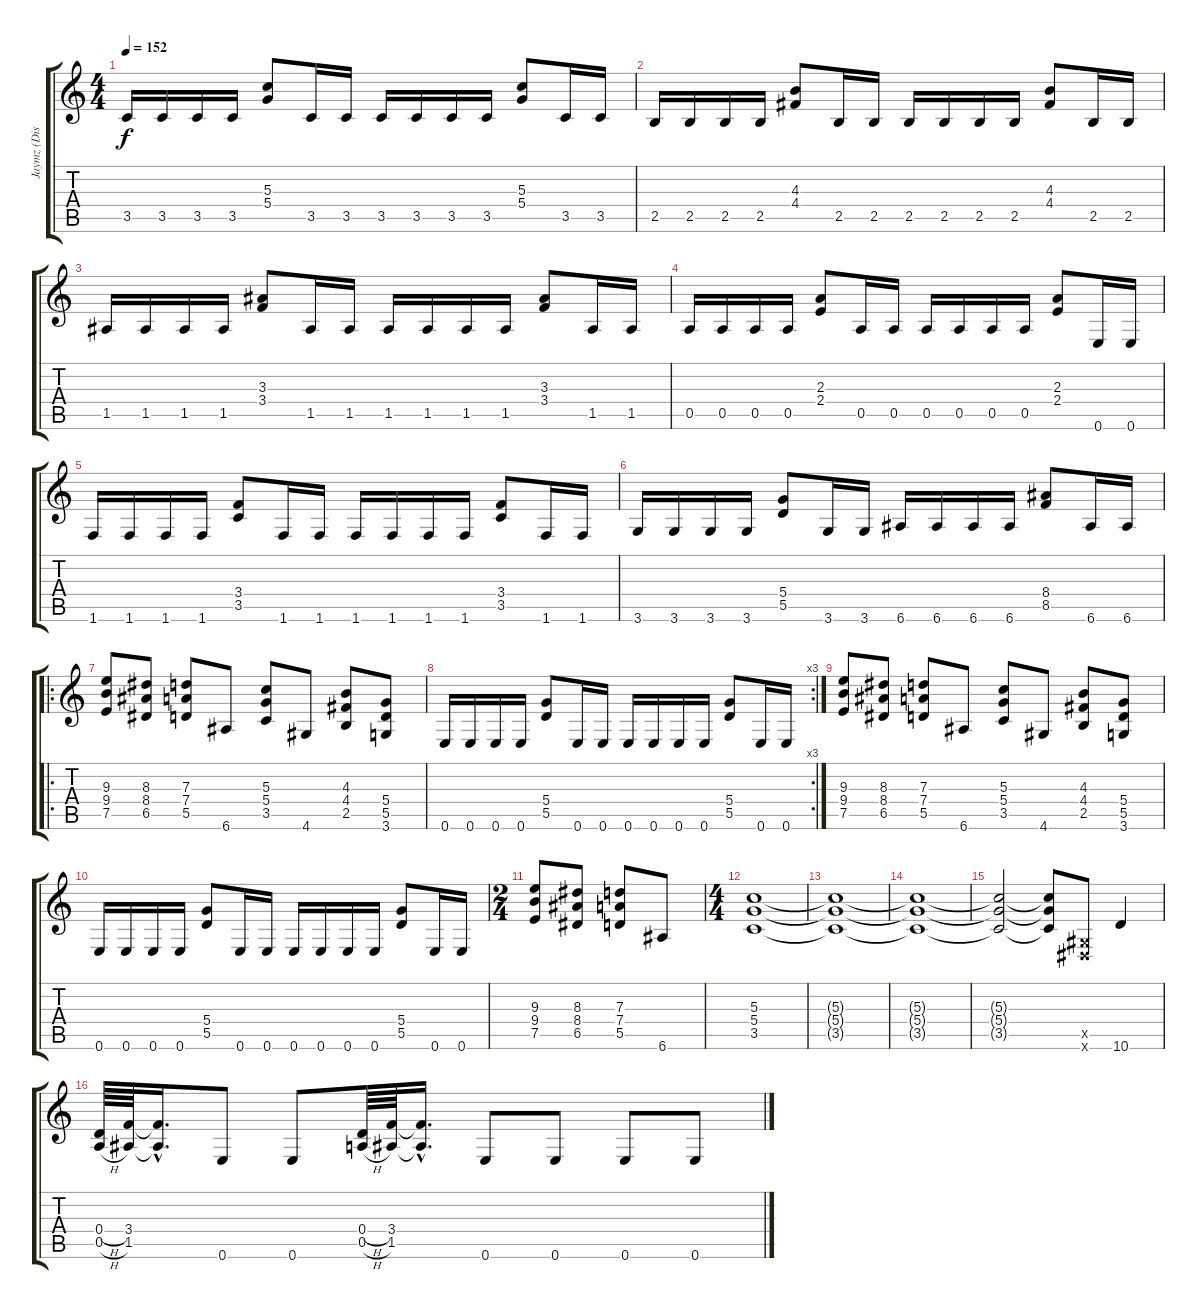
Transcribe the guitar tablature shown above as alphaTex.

\track ("Jaymz (Disto Gtr)" "Jaymz (Dis") {instrument distortionguitar}
\staff {score tabs}
\tuning (E4 B3 G3 D3 A2 E2) {hide}
\ts (4 4)
\tempo 152
\clef g2
\ks c
3.5.16{dy f} 3.5.16 3.5.16 3.5.16 (5.3 5.4).8 3.5.16 3.5.16 3.5.16 3.5.16 3.5.16 3.5.16 (5.3 5.4).8 3.5.16 3.5.16 |
2.5.16 2.5.16 2.5.16 2.5.16 (4.3 4.4).8 2.5.16 2.5.16 2.5.16 2.5.16 2.5.16 2.5.16 (4.3 4.4).8 2.5.16 2.5.16 |
1.5.16 1.5.16 1.5.16 1.5.16 (3.3 3.4).8 1.5.16 1.5.16 1.5.16 1.5.16 1.5.16 1.5.16 (3.3 3.4).8 1.5.16 1.5.16 |
0.5.16 0.5.16 0.5.16 0.5.16 (2.3 2.4).8 0.5.16 0.5.16 0.5.16 0.5.16 0.5.16 0.5.16 (2.3 2.4).8 0.6.16 0.6.16 |
1.6.16 1.6.16 1.6.16 1.6.16 (3.4 3.5).8 1.6.16 1.6.16 1.6.16 1.6.16 1.6.16 1.6.16 (3.4 3.5).8 1.6.16 1.6.16 |
3.6.16 3.6.16 3.6.16 3.6.16 (5.4 5.5).8 3.6.16 3.6.16 6.6.16 6.6.16 6.6.16 6.6.16 (8.4 8.5).8 6.6.16 6.6.16 |
\ro
(9.3 9.4 7.5).8 (8.3 8.4 6.5).8 (7.3 7.4 5.5).8 6.6.8 (5.3 5.4 3.5).8 4.6.8 (4.3 4.4 2.5).8 (5.4 5.5 3.6).8 |
\rc 3
0.6.16 0.6.16 0.6.16 0.6.16 (5.4 5.5).8 0.6.16 0.6.16 0.6.16 0.6.16 0.6.16 0.6.16 (5.4 5.5).8 0.6.16 0.6.16 |
(9.3 9.4 7.5).8 (8.3 8.4 6.5).8 (7.3 7.4 5.5).8 6.6.8 (5.3 5.4 3.5).8 4.6.8 (4.3 4.4 2.5).8 (5.4 5.5 3.6).8 |
0.6.16 0.6.16 0.6.16 0.6.16 (5.4 5.5).8 0.6.16 0.6.16 0.6.16 0.6.16 0.6.16 0.6.16 (5.4 5.5).8 0.6.16 0.6.16 |
\ts (2 4)
(9.3 9.4 7.5).8 (8.3 8.4 6.5).8 (7.3 7.4 5.5).8 6.6.8 |
\ts (4 4)
(5.3 5.4 3.5).1 |
(5.3{t} 5.4{t} 3.5{t}).1 |
(5.3{t} 5.4{t} 3.5{t}).1 |
(5.3{t} 5.4{t} 3.5{t}).2 (5.3{t} 5.4{t} 3.5{t}).8 (-1.5{x} -1.6{x}).8 10.6.4 |
(0.4{h} 0.5{h}).64 (3.4 1.5).64 (3.4{hac t} 1.5{hac t}).16{d} 0.6.8 0.6.8 (0.4{h} 0.5{h}).64 (3.4 1.5).64 (3.4{hac t} 1.5{hac t}).16{d} 0.6.8 0.6.8 0.6.8 0.6.8
